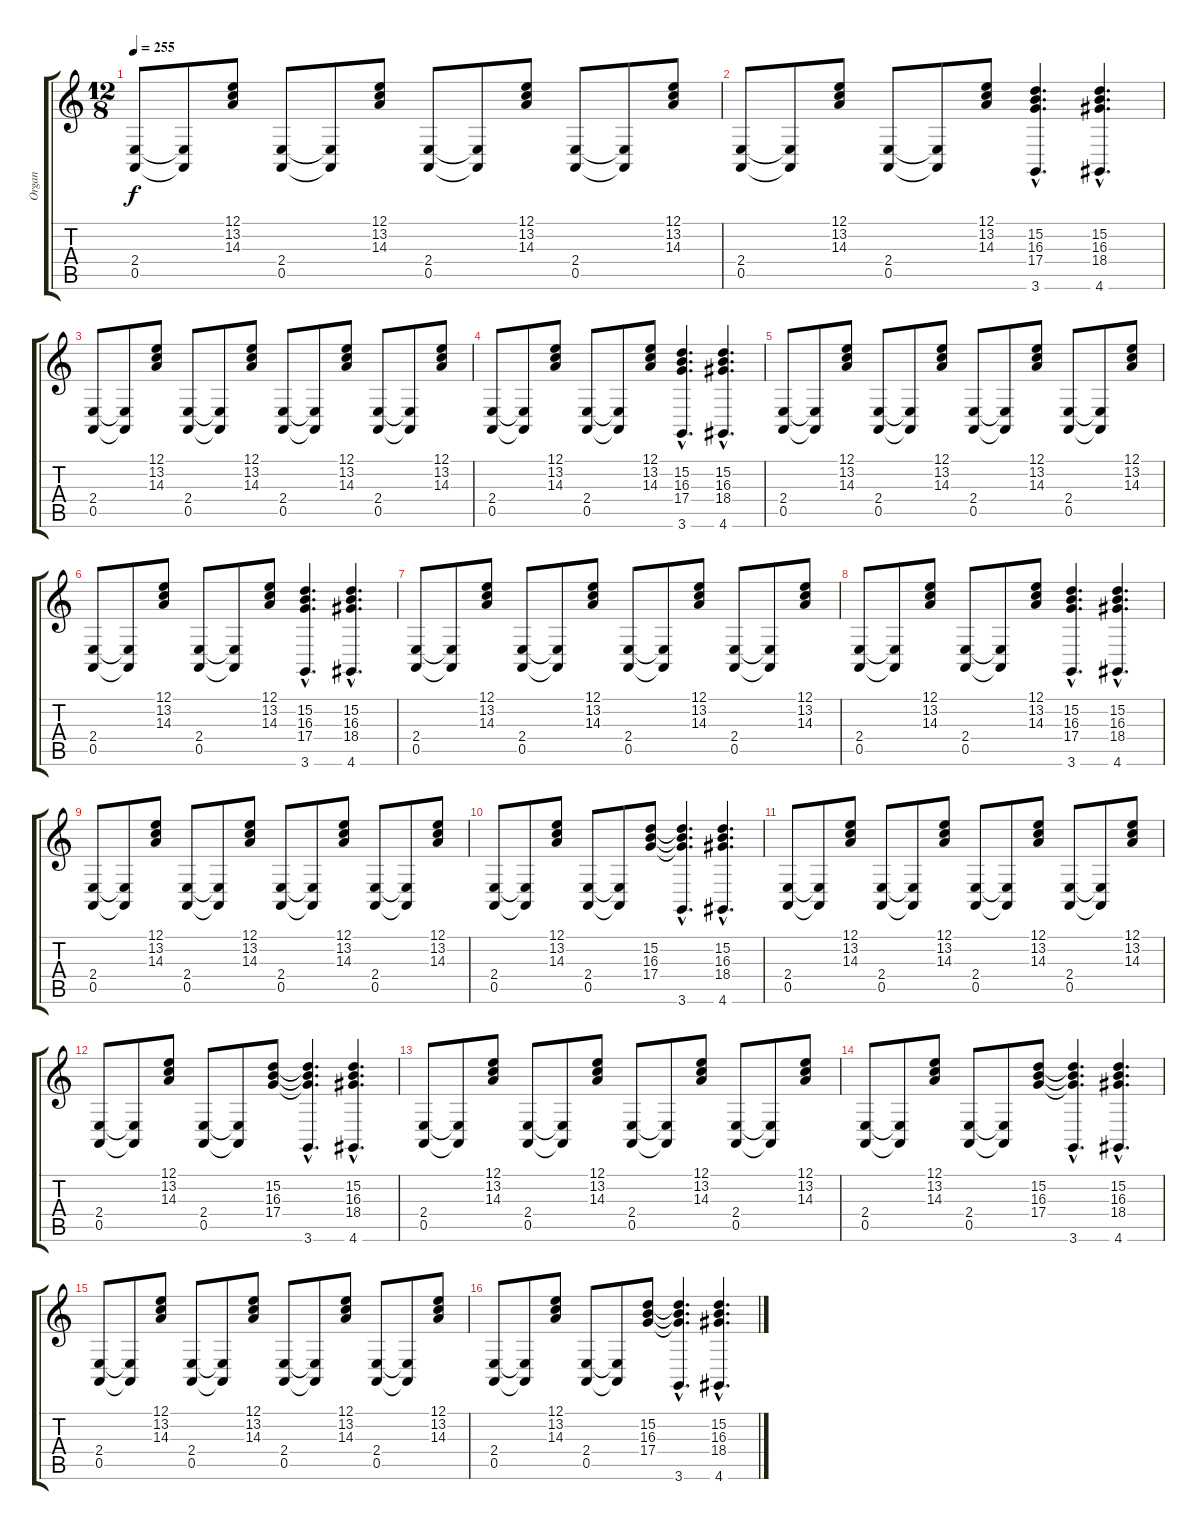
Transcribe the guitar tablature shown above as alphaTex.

\track ("Organ" "Organ") {instrument drawbarorgan}
\staff {score tabs}
\tuning (E4 B3 G3 D3 A2 E2) {hide}
\ts (12 8)
\tempo 255
\clef g2
\ks c
(2.4 0.5).8{dy f} (2.4{t} 0.5{t}).8 (12.1 13.2 14.3).8 (2.4 0.5).8 (2.4{t} 0.5{t}).8 (12.1 13.2 14.3).8 (2.4 0.5).8 (2.4{t} 0.5{t}).8 (12.1 13.2 14.3).8 (2.4 0.5).8 (2.4{t} 0.5{t}).8 (12.1 13.2 14.3).8 |
(2.4 0.5).8 (2.4{t} 0.5{t}).8 (12.1 13.2 14.3).8 (2.4 0.5).8 (2.4{t} 0.5{t}).8 (12.1 13.2 14.3).8 (15.2{hac} 16.3{hac} 17.4{hac} 3.6{hac}).4{d} (15.2{hac} 16.3{hac} 18.4{hac} 4.6{hac}).4{d} |
(2.4 0.5).8 (2.4{t} 0.5{t}).8 (12.1 13.2 14.3).8 (2.4 0.5).8 (2.4{t} 0.5{t}).8 (12.1 13.2 14.3).8 (2.4 0.5).8 (2.4{t} 0.5{t}).8 (12.1 13.2 14.3).8 (2.4 0.5).8 (2.4{t} 0.5{t}).8 (12.1 13.2 14.3).8 |
(2.4 0.5).8 (2.4{t} 0.5{t}).8 (12.1 13.2 14.3).8 (2.4 0.5).8 (2.4{t} 0.5{t}).8 (12.1 13.2 14.3).8 (15.2{hac} 16.3{hac} 17.4{hac} 3.6{hac}).4{d} (15.2{hac} 16.3{hac} 18.4{hac} 4.6{hac}).4{d} |
(2.4 0.5).8 (2.4{t} 0.5{t}).8 (12.1 13.2 14.3).8 (2.4 0.5).8 (2.4{t} 0.5{t}).8 (12.1 13.2 14.3).8 (2.4 0.5).8 (2.4{t} 0.5{t}).8 (12.1 13.2 14.3).8 (2.4 0.5).8 (2.4{t} 0.5{t}).8 (12.1 13.2 14.3).8 |
(2.4 0.5).8 (2.4{t} 0.5{t}).8 (12.1 13.2 14.3).8 (2.4 0.5).8 (2.4{t} 0.5{t}).8 (12.1 13.2 14.3).8 (15.2{hac} 16.3{hac} 17.4{hac} 3.6{hac}).4{d} (15.2{hac} 16.3{hac} 18.4{hac} 4.6{hac}).4{d} |
(2.4 0.5).8 (2.4{t} 0.5{t}).8 (12.1 13.2 14.3).8 (2.4 0.5).8 (2.4{t} 0.5{t}).8 (12.1 13.2 14.3).8 (2.4 0.5).8 (2.4{t} 0.5{t}).8 (12.1 13.2 14.3).8 (2.4 0.5).8 (2.4{t} 0.5{t}).8 (12.1 13.2 14.3).8 |
(2.4 0.5).8 (2.4{t} 0.5{t}).8 (12.1 13.2 14.3).8 (2.4 0.5).8 (2.4{t} 0.5{t}).8 (12.1 13.2 14.3).8 (15.2{hac} 16.3{hac} 17.4{hac} 3.6{hac}).4{d} (15.2{hac} 16.3{hac} 18.4{hac} 4.6{hac}).4{d} |
(2.4 0.5).8 (2.4{t} 0.5{t}).8 (12.1 13.2 14.3).8 (2.4 0.5).8 (2.4{t} 0.5{t}).8 (12.1 13.2 14.3).8 (2.4 0.5).8 (2.4{t} 0.5{t}).8 (12.1 13.2 14.3).8 (2.4 0.5).8 (2.4{t} 0.5{t}).8 (12.1 13.2 14.3).8 |
(2.4 0.5).8 (2.4{t} 0.5{t}).8 (12.1 13.2 14.3).8 (2.4 0.5).8 (2.4{t} 0.5{t}).8 (15.2 16.3 17.4).8 (15.2{hac t} 16.3{hac t} 17.4{hac t} 3.6{hac}).4{d} (15.2{hac} 16.3{hac} 18.4{hac} 4.6{hac}).4{d} |
(2.4 0.5).8 (2.4{t} 0.5{t}).8 (12.1 13.2 14.3).8 (2.4 0.5).8 (2.4{t} 0.5{t}).8 (12.1 13.2 14.3).8 (2.4 0.5).8 (2.4{t} 0.5{t}).8 (12.1 13.2 14.3).8 (2.4 0.5).8 (2.4{t} 0.5{t}).8 (12.1 13.2 14.3).8 |
(2.4 0.5).8 (2.4{t} 0.5{t}).8 (12.1 13.2 14.3).8 (2.4 0.5).8 (2.4{t} 0.5{t}).8 (15.2 16.3 17.4).8 (15.2{hac t} 16.3{hac t} 17.4{hac t} 3.6{hac}).4{d} (15.2{hac} 16.3{hac} 18.4{hac} 4.6{hac}).4{d} |
(2.4 0.5).8 (2.4{t} 0.5{t}).8 (12.1 13.2 14.3).8 (2.4 0.5).8 (2.4{t} 0.5{t}).8 (12.1 13.2 14.3).8 (2.4 0.5).8 (2.4{t} 0.5{t}).8 (12.1 13.2 14.3).8 (2.4 0.5).8 (2.4{t} 0.5{t}).8 (12.1 13.2 14.3).8 |
(2.4 0.5).8 (2.4{t} 0.5{t}).8 (12.1 13.2 14.3).8 (2.4 0.5).8 (2.4{t} 0.5{t}).8 (15.2 16.3 17.4).8 (15.2{hac t} 16.3{hac t} 17.4{hac t} 3.6{hac}).4{d} (15.2{hac} 16.3{hac} 18.4{hac} 4.6{hac}).4{d} |
(2.4 0.5).8 (2.4{t} 0.5{t}).8 (12.1 13.2 14.3).8 (2.4 0.5).8 (2.4{t} 0.5{t}).8 (12.1 13.2 14.3).8 (2.4 0.5).8 (2.4{t} 0.5{t}).8 (12.1 13.2 14.3).8 (2.4 0.5).8 (2.4{t} 0.5{t}).8 (12.1 13.2 14.3).8 |
(2.4 0.5).8 (2.4{t} 0.5{t}).8 (12.1 13.2 14.3).8 (2.4 0.5).8 (2.4{t} 0.5{t}).8 (15.2 16.3 17.4).8 (15.2{hac t} 16.3{hac t} 17.4{hac t} 3.6{hac}).4{d} (15.2{hac} 16.3{hac} 18.4{hac} 4.6{hac}).4{d}
